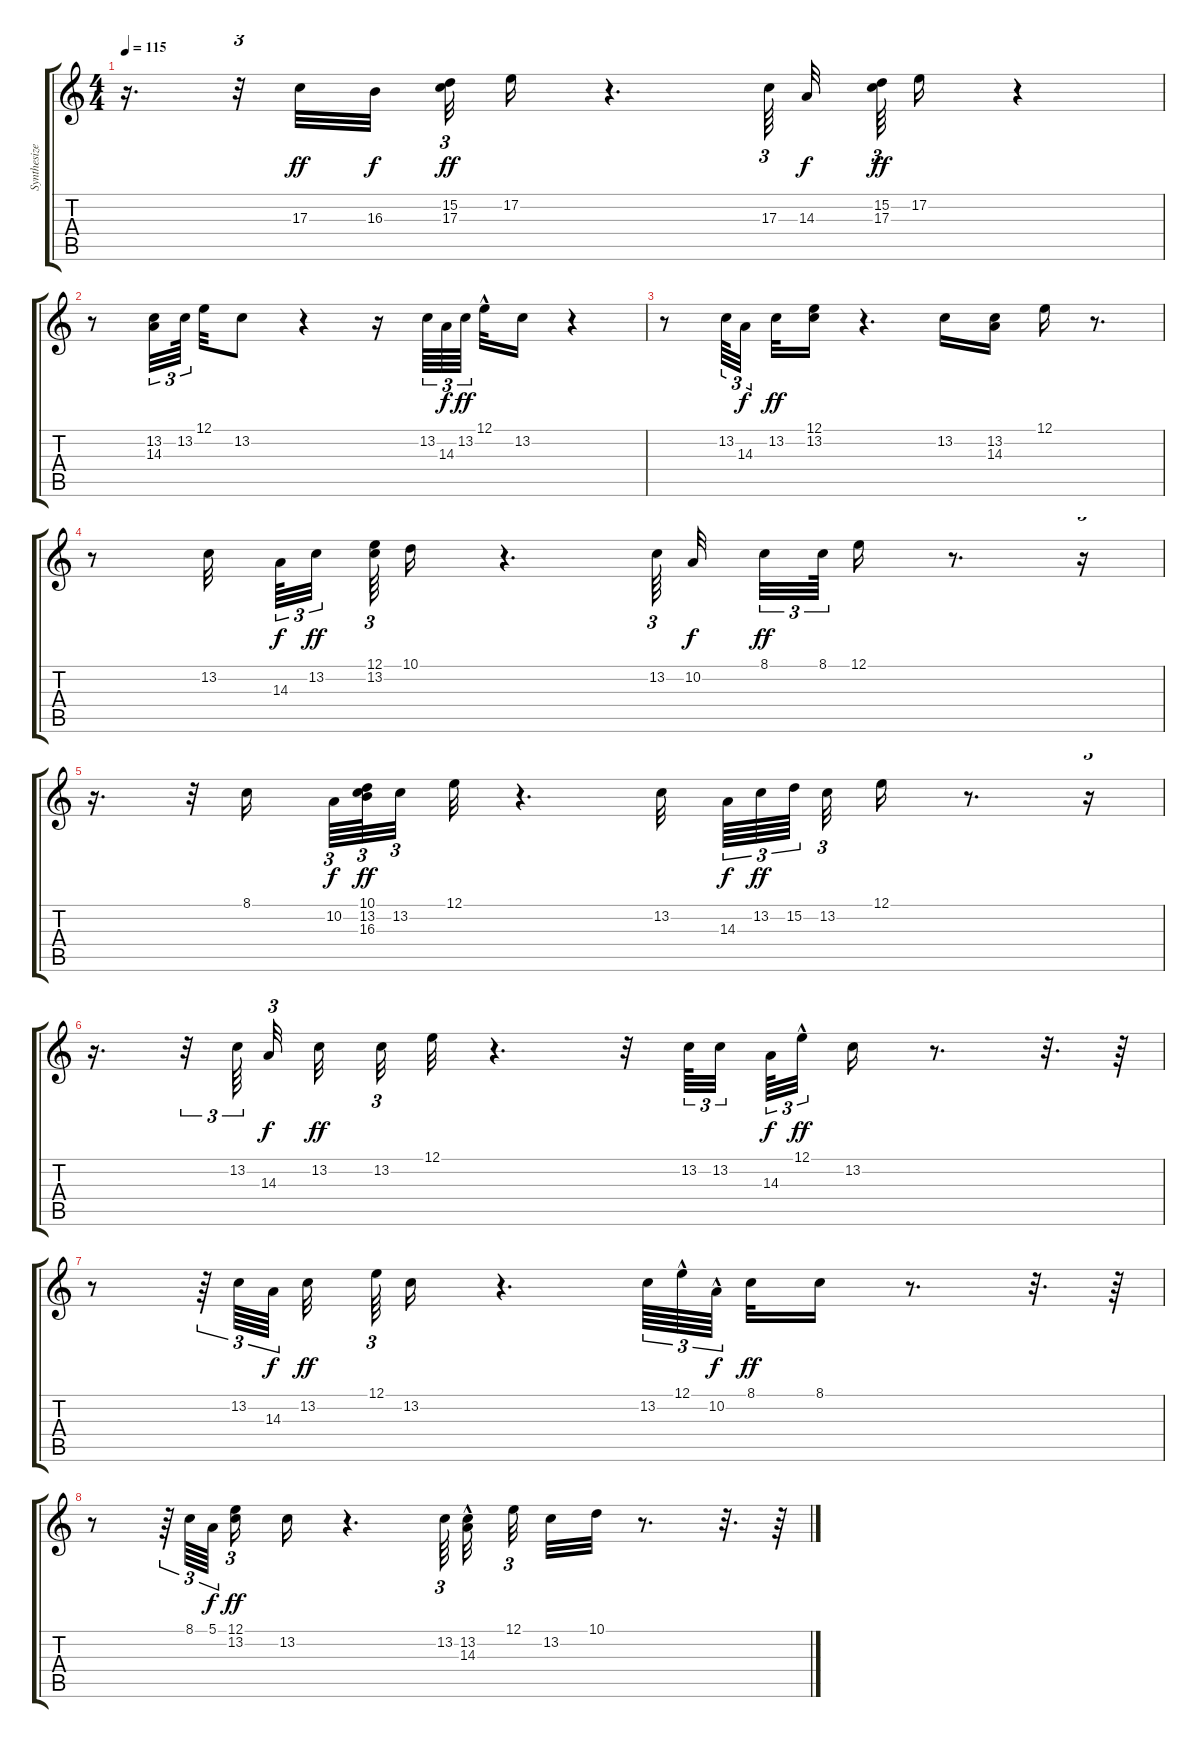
\track ("Synthesizer III" "Synthesize") {instrument lead8bassandlead}
\staff {score tabs}
\tuning (E4 B3 G3 D3 A2 E2) {hide}
\ts (4 4)
\tempo 115
\clef g2
\ks c
r.16{d dy ff} r.32{tu (3 2)} 17.3.32 16.3.32{dy f} (15.2 17.3).32{tu (3 2) dy ff} 17.2.16 r.4{d} 17.3.64{tu (3 2)} 14.3.32{dy f} (15.2 17.3).64{tu (3 2) dy ff} 17.2.16 r.4 |
r.8 (13.2 14.3).32{tu (3 2)} 13.2.64{tu (3 2)} 12.1.32 13.2.8 r.4 r.16 13.2.64{tu (3 2)} 14.3.64{tu (3 2) dy f} 13.2.64{tu (3 2) dy ff} 12.1{hac}.32 13.2.16 r.4 |
r.8 13.2.64{tu (3 2)} 14.3.32{tu (3 2) dy f} 13.2.32{dy ff} (12.1 13.2).16 r.4{d} 13.2.16 (13.2 14.3).16 12.1.16 r.8{d} |
r.8 13.2.32 14.3.64{tu (3 2) dy f} 13.2.32{tu (3 2) dy ff} (12.1 13.2).64{tu (3 2)} 10.1.16 r.4{d} 13.2.64{tu (3 2)} 10.2.32{dy f} 8.1.32{tu (3 2) dy ff} 8.1.64{tu (3 2)} 12.1.16 r.8{d} r.16{tu (3 2)} |
r.16{d} r.32{tu (3 2)} 8.1.16 10.2.64{tu (3 2) dy f} (10.1 13.2 16.3).64{tu (3 2) dy ff} 13.2.32{tu (3 2)} 12.1.32 r.4{d} 13.2.32 14.3.64{tu (3 2) dy f} 13.2.64{tu (3 2) dy ff} 15.2.64{tu (3 2)} 13.2.32{tu (3 2)} 12.1.16 r.8{d} r.16{tu (3 2)} |
r.16{d} r.32{tu (3 2)} 13.2.64{tu (3 2)} 14.3.32{tu (3 2) dy f} 13.2.32{dy ff} 13.2.32{tu (3 2)} 12.1.32 r.4{d} r.32 13.2.64{tu (3 2)} 13.2.32{tu (3 2)} 14.3.64{tu (3 2) dy f} 12.1{hac}.32{tu (3 2) dy ff} 13.2.16 r.8{d} r.32{d} r.64 |
r.8 r.64{tu (3 2)} 13.2.64{tu (3 2)} 14.3.64{tu (3 2) dy f} 13.2.32{dy ff} 12.1.64{tu (3 2)} 13.2.16 r.4{d} 13.2.64{tu (3 2)} 12.1{hac}.64{tu (3 2)} 10.2{hac}.64{tu (3 2) dy f} 8.1.32{dy ff} 8.1.16 r.8{d} r.32{d} r.64 |
r.8 r.64{tu (3 2)} 8.1.64{tu (3 2)} 5.1.64{tu (3 2) dy f} (12.1 13.2).16{tu (3 2) dy ff} 13.2.16 r.4{d} 13.2.64{tu (3 2)} (13.2 14.3{hac}).32 12.1.32{tu (3 2)} 13.2.32 10.1.32 r.8{d} r.32{d} r.64
